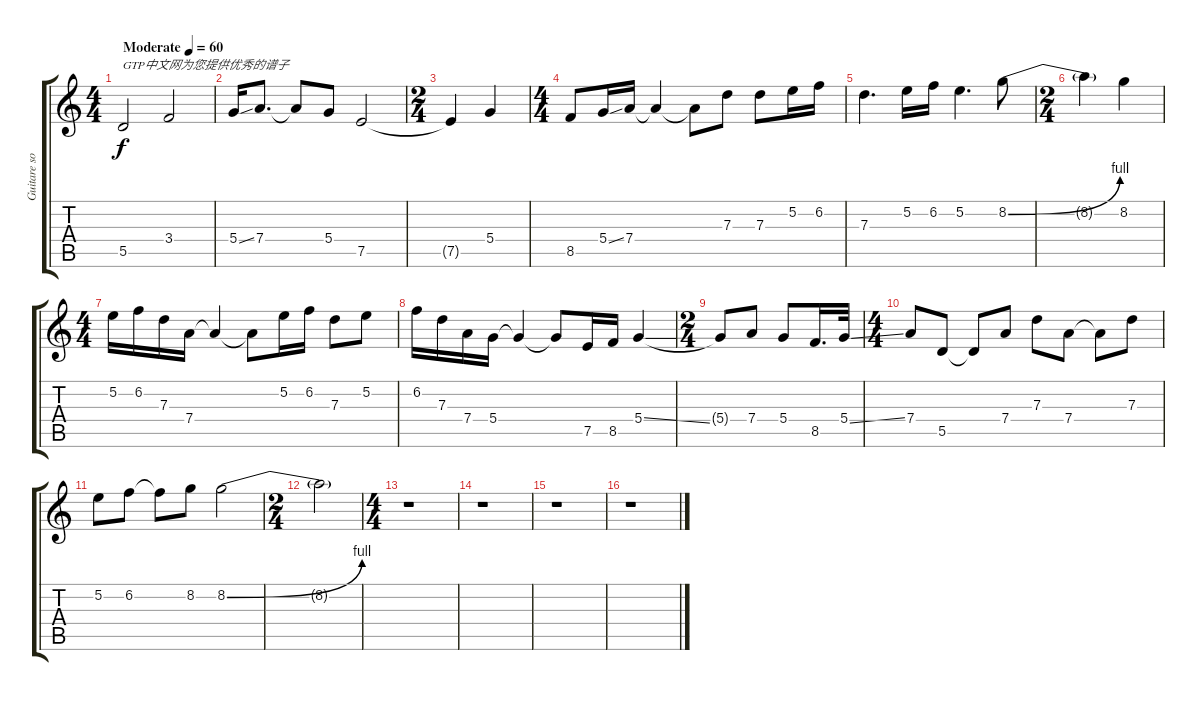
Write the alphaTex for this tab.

\track ("Guitare solo " "Guitare so") {instrument acousticguitarsteel}
\staff {score tabs}
\tuning (E4 B3 G3 D3 A2 E2) {hide}
\ts (4 4)
\tempo (60 "Moderate")
\clef g2
\ks c
5.5.2{txt "GTP中文网为您提供优秀的谱子" dy f instrument acousticguitarsteel} 3.4.2 |
5.4{ss}.16 7.4.8{d} 7.4{t}.8 5.4.8 7.5.2 |
\ts (2 4)
7.5{t}.4 5.4.4 |
\ts (4 4)
8.5.8 5.4{ss}.16 7.4.16 7.4{t}.4 7.4{t}.8 7.3.8 7.3.8 5.2.16 6.2.16 |
7.3.4{d} 5.2.16 6.2.16 5.2.4{d} 8.2{be (bend 0 0 60 4)}.8 |
\ts (2 4)
8.2{t}.4 8.2.4 |
\ts (4 4)
5.2.16 6.2.16 7.3.16 7.4.16 7.4{t}.4 7.4{t}.8 5.2.16 6.2.16 7.3.8 5.2.8 |
6.2.16 7.3.16 7.4.16 5.4.16 5.4{t}.4 5.4{t}.8 7.5.16 8.5.16 5.4{ss}.4 |
\ts (2 4)
5.4{t}.8 7.4.8 5.4.8 8.5.16{d} 5.4{ss}.32 |
\ts (4 4)
7.4.8 5.5.8 5.5{t}.8 7.4.8 7.3.8 7.4.8 7.4{t}.8 7.3.8 |
5.2.8 6.2.8 6.2{t}.8 8.2.8 8.2{be (bend 0 0 60 4)}.2 |
\ts (2 4)
8.2{t}.2 |
\ts (4 4)
r.1 |
r.1 |
r.1 |
r.1
